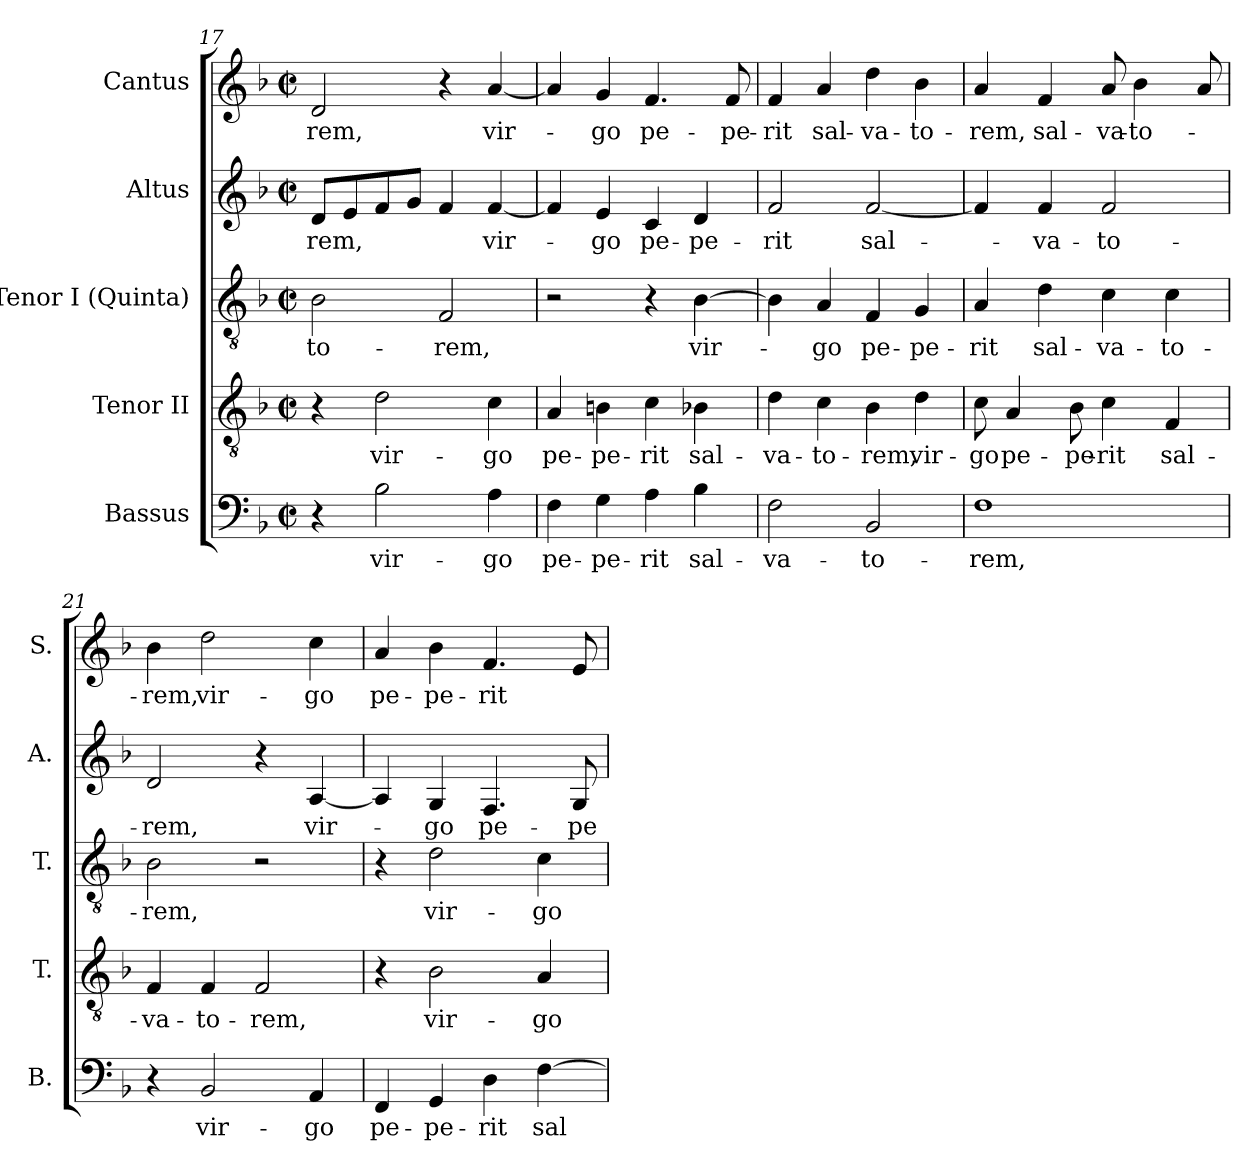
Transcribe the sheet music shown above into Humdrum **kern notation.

**kern	**text	**kern	**text	**kern	**text	**kern	**text	**kern	**text
*part5	*part5	*part4	*part4	*part3	*part3	*part2	*part2	*part1	*part1
*staff5	*staff5	*staff4	*staff4	*staff3	*staff3	*staff2	*staff2	*staff1	*staff1
*I"Bassus	*	*I"Tenor II	*	*I"Tenor I (Quinta)	*	*I"Altus	*	*I"Cantus	*
*I'B.	*	*I'T.	*	*I'T.	*	*I'A.	*	*I'S.	*
*clefF4	*	*clefGv2	*	*clefGv2	*	*clefG2	*	*clefG2	*
*	*	*ITrd7c12	*	*ITrd7c12	*	*	*	*	*
*k[b-]	*	*k[b-]	*	*k[b-]	*	*k[b-]	*	*k[b-]	*
*F:	*	*F:	*	*F:	*	*F:	*	*F:	*
*M2/2	*	*M2/2	*	*M2/2	*	*M2/2	*	*M2/2	*
*met(c|)	*	*met(c|)	*	*met(c|)	*	*met(c|)	*	*met(c|)	*
=17	=17	=17	=17	=17	=17	=17	=17	=17	=17
!	!	!	!	!	!LO:LY:b:color=#000000	!	!	!	!
!	!	!	!	!	!	!	!LO:LY:b:color=#000000	!	!
!	!	!	!	!	!	!	!	!	!LO:LY:b:color=#000000
4r	.	4r	.	2BB-i\	-to-	8di/L	-rem,	2di/	-rem,
.	.	.	.	.	.	8ei/	.	.	.
!	!LO:LY:b:color=#000000	!	!	!	!	!	!	!	!
!	!	!	!LO:LY:b:color=#000000	!	!	!	!	!	!
2B-i\	vir-	2Di\	vir-	.	.	8fi/	.	.	.
.	.	.	.	.	.	8gi/J	.	.	.
!	!	!	!	!	!LO:LY:b:color=#000000	!	!	!	!
.	.	.	.	2FFi/	-rem,	4fi/	.	4r	.
!	!LO:LY:b:color=#000000	!	!	!	!	!	!	!	!
!	!	!	!LO:LY:b:color=#000000	!	!	!	!	!	!
!	!	!	!	!	!	!	!LO:LY:b:color=#000000	!	!
!	!	!	!	!	!	!	!	!	!LO:LY:b:color=#000000
4Ai\	-go	4Ci\	-go	.	.	[<4fi/	vir-	[<4ai/	vir-
!!LO:PB:g=z
=18	=18	=18	=18	=18	=18	=18	=18	=18	=18
!	!LO:LY:b:color=#000000	!	!	!	!	!	!	!	!
!	!	!	!LO:LY:b:color=#000000	!	!	!	!	!	!
4Fi\	pe-	4AAi/	pe-	2r	.	4fi/]	.	4ai/]	.
!	!LO:LY:b:color=#000000	!	!	!	!	!	!	!	!
!	!	!	!LO:LY:b:color=#000000	!	!	!	!	!	!
!	!	!	!	!	!	!	!LO:LY:b:color=#000000	!	!
!	!	!	!	!	!	!	!	!	!LO:LY:b:color=#000000
4Gi\	-pe-	4BBni\	-pe-	.	.	4ei/	-go	4gi/	-go
!	!LO:LY:b:color=#000000	!	!	!	!	!	!	!	!
!	!	!	!LO:LY:b:color=#000000	!	!	!	!	!	!
!	!	!	!	!	!	!	!LO:LY:b:color=#000000	!	!
!	!	!	!	!	!	!	!	!	!LO:LY:b:color=#000000
4Ai\	-rit	4Ci\	-rit	4r	.	4ci/	pe-	4.fi/	pe-
!	!LO:LY:b:color=#000000	!	!	!	!	!	!	!	!
!	!	!	!LO:LY:b:color=#000000	!	!	!	!	!	!
!	!	!	!	!	!LO:LY:b:color=#000000	!	!	!	!
!	!	!	!	!	!	!	!LO:LY:b:color=#000000	!	!
4B-i\	sal-	4BB-Xi\	sal-	[>4BB-i\	vir-	4di/	-pe-	.	.
!	!	!	!	!	!	!	!	!	!LO:LY:b:color=#000000
.	.	.	.	.	.	.	.	8fi/	-pe-
=19	=19	=19	=19	=19	=19	=19	=19	=19	=19
!	!LO:LY:b:color=#000000	!	!	!	!	!	!	!	!
!	!	!	!LO:LY:b:color=#000000	!	!	!	!	!	!
!	!	!	!	!	!	!	!LO:LY:b:color=#000000	!	!
!	!	!	!	!	!	!	!	!	!LO:LY:b:color=#000000
2Fi\	-va-	4Di\	-va-	4BB-i\]	.	2fi/	-rit	4fi/	-rit
!	!	!	!LO:LY:b:color=#000000	!	!	!	!	!	!
!	!	!	!	!	!LO:LY:b:color=#000000	!	!	!	!
!	!	!	!	!	!	!	!	!	!LO:LY:b:color=#000000
.	.	4Ci\	-to-	4AAi/	-go	.	.	4ai/	sal-
!	!LO:LY:b:color=#000000	!	!	!	!	!	!	!	!
!	!	!	!LO:LY:b:color=#000000	!	!	!	!	!	!
!	!	!	!	!	!LO:LY:b:color=#000000	!	!	!	!
!	!	!	!	!	!	!	!LO:LY:b:color=#000000	!	!
!	!	!	!	!	!	!	!	!	!LO:LY:b:color=#000000
2BB-i/	-to-	4BB-i\	-rem,	4FFi/	pe-	[<2fi/	sal-	4ddi\	-va-
!	!	!	!LO:LY:b:color=#000000	!	!	!	!	!	!
!	!	!	!	!	!LO:LY:b:color=#000000	!	!	!	!
!	!	!	!	!	!	!	!	!	!LO:LY:b:color=#000000
.	.	4Di\	vir-	4GGi/	-pe-	.	.	4b-i\	-to-
=20	=20	=20	=20	=20	=20	=20	=20	=20	=20
!	!LO:LY:b:color=#000000	!	!	!	!	!	!	!	!
!	!	!	!LO:LY:b:color=#000000	!	!	!	!	!	!
!	!	!	!	!	!LO:LY:b:color=#000000	!	!	!	!
!	!	!	!	!	!	!	!	!	!LO:LY:b:color=#000000
1Fi	-rem,	8Ci\	-go	4AAi/	-rit	4fi/]	.	4ai/	-rem,
!	!	!	!LO:LY:b:color=#000000	!	!	!	!	!	!
.	.	4AAi/	pe-	.	.	.	.	.	.
!	!	!	!	!	!LO:LY:b:color=#000000	!	!	!	!
!	!	!	!	!	!	!	!LO:LY:b:color=#000000	!	!
!	!	!	!	!	!	!	!	!	!LO:LY:b:color=#000000
.	.	.	.	4Di\	sal-	4fi/	-va-	4fi/	sal-
!	!	!	!LO:LY:b:color=#000000	!	!	!	!	!	!
.	.	8BB-i\	-pe-	.	.	.	.	.	.
!	!	!	!LO:LY:b:color=#000000	!	!	!	!	!	!
!	!	!	!	!	!LO:LY:b:color=#000000	!	!	!	!
!	!	!	!	!	!	!	!LO:LY:b:color=#000000	!	!
!	!	!	!	!	!	!	!	!	!LO:LY:b:color=#000000
.	.	4Ci\	-rit	4Ci\	-va-	2fi/	-to-	8ai/	-va-
!	!	!	!	!	!	!	!	!	!LO:LY:b:color=#000000
.	.	.	.	.	.	.	.	4b-i\	-to-
!	!	!	!LO:LY:b:color=#000000	!	!	!	!	!	!
!	!	!	!	!	!LO:LY:b:color=#000000	!	!	!	!
.	.	4FFi/	sal-	4Ci\	-to-	.	.	.	.
.	.	.	.	.	.	.	.	8ai/	.
=21	=21	=21	=21	=21	=21	=21	=21	=21	=21
!	!	!	!LO:LY:b:color=#000000	!	!	!	!	!	!
!	!	!	!	!	!LO:LY:b:color=#000000	!	!	!	!
!	!	!	!	!	!	!	!LO:LY:b:color=#000000	!	!
!	!	!	!	!	!	!	!	!	!LO:LY:b:color=#000000
4r	.	4FFi/	-va-	2BB-i\	-rem,	2di/	-rem,	4b-i\	-rem,
!	!LO:LY:b:color=#000000	!	!	!	!	!	!	!	!
!	!	!	!LO:LY:b:color=#000000	!	!	!	!	!	!
!	!	!	!	!	!	!	!	!	!LO:LY:b:color=#000000
2BB-i/	vir-	4FFi/	-to-	.	.	.	.	2ddi\	vir-
!	!	!	!LO:LY:b:color=#000000	!	!	!	!	!	!
.	.	2FFi/	-rem,	2r	.	4r	.	.	.
!	!LO:LY:b:color=#000000	!	!	!	!	!	!	!	!
!	!	!	!	!	!	!	!LO:LY:b:color=#000000	!	!
!	!	!	!	!	!	!	!	!	!LO:LY:b:color=#000000
4AAi/	-go	.	.	.	.	[<4Ai/	vir-	4cci\	-go
=22	=22	=22	=22	=22	=22	=22	=22	=22	=22
!	!LO:LY:b:color=#000000	!	!	!	!	!	!	!	!
!	!	!	!	!	!	!	!	!	!LO:LY:b:color=#000000
4FFi/	pe-	4r	.	4r	.	4Ai/]	.	4ai/	pe-
!	!LO:LY:b:color=#000000	!	!	!	!	!	!	!	!
!	!	!	!LO:LY:b:color=#000000	!	!	!	!	!	!
!	!	!	!	!	!LO:LY:b:color=#000000	!	!	!	!
!	!	!	!	!	!	!	!LO:LY:b:color=#000000	!	!
!	!	!	!	!	!	!	!	!	!LO:LY:b:color=#000000
4GGi/	-pe-	2BB-i\	vir-	2Di\	vir-	4Gi/	-go	4b-i\	-pe-
!	!LO:LY:b:color=#000000	!	!	!	!	!	!	!	!
!	!	!	!	!	!	!	!LO:LY:b:color=#000000	!	!
!	!	!	!	!	!	!	!	!	!LO:LY:b:color=#000000
4Di\	-rit	.	.	.	.	4.Fi/	pe-	4.fi/	-rit
!	!LO:LY:b:color=#000000	!	!	!	!	!	!	!	!
!	!	!	!LO:LY:b:color=#000000	!	!	!	!	!	!
!	!	!	!	!	!LO:LY:b:color=#000000	!	!	!	!
[>4Fi\	sal-	4AAi/	-go	4Ci\	-go	.	.	.	.
!	!	!	!	!	!	!	!LO:LY:b:color=#000000	!	!
.	.	.	.	.	.	8Gi/	-pe-	8ei/	.
=	=	=	=	=	=	=	=	=	=
*-	*-	*-	*-	*-	*-	*-	*-	*-	*-
